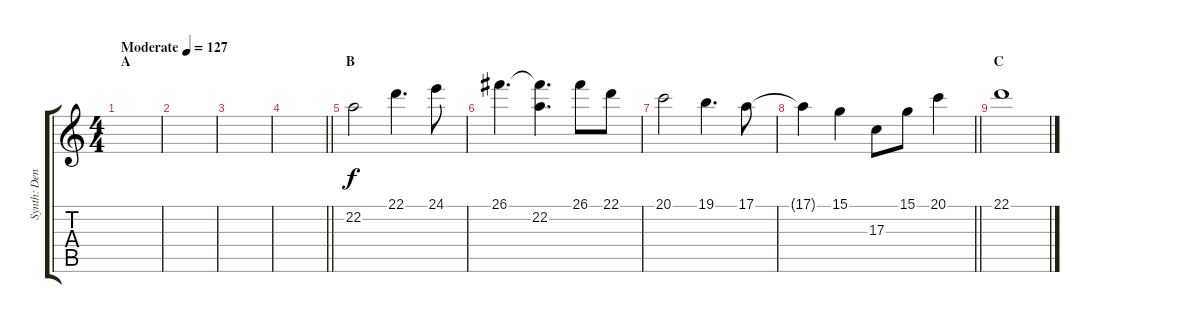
\track ("Synth: Dennis" "Synth: Den") {instrument piccolo}
\staff {score tabs}
\tuning (E4 B3 G3 D3 A2 E2) {hide}
\ts (4 4)
\section ("" "A")
\tempo (127 "Moderate")
\clef g2
\ks c
|
|
|
\barLineRight lightlight
|
\section ("" "B")
22.2.2 22.1.4{d} 24.1.8 |
26.1.4{d} (26.1{t} 22.2).4{d} 26.1.8 22.1.8 |
20.1.2 19.1.4{d} 17.1.8 |
\barLineRight lightlight
17.1{t}.4 15.1.4 17.3.8 15.1.8 20.1.4 |
\section ("" "C")
22.1.1
